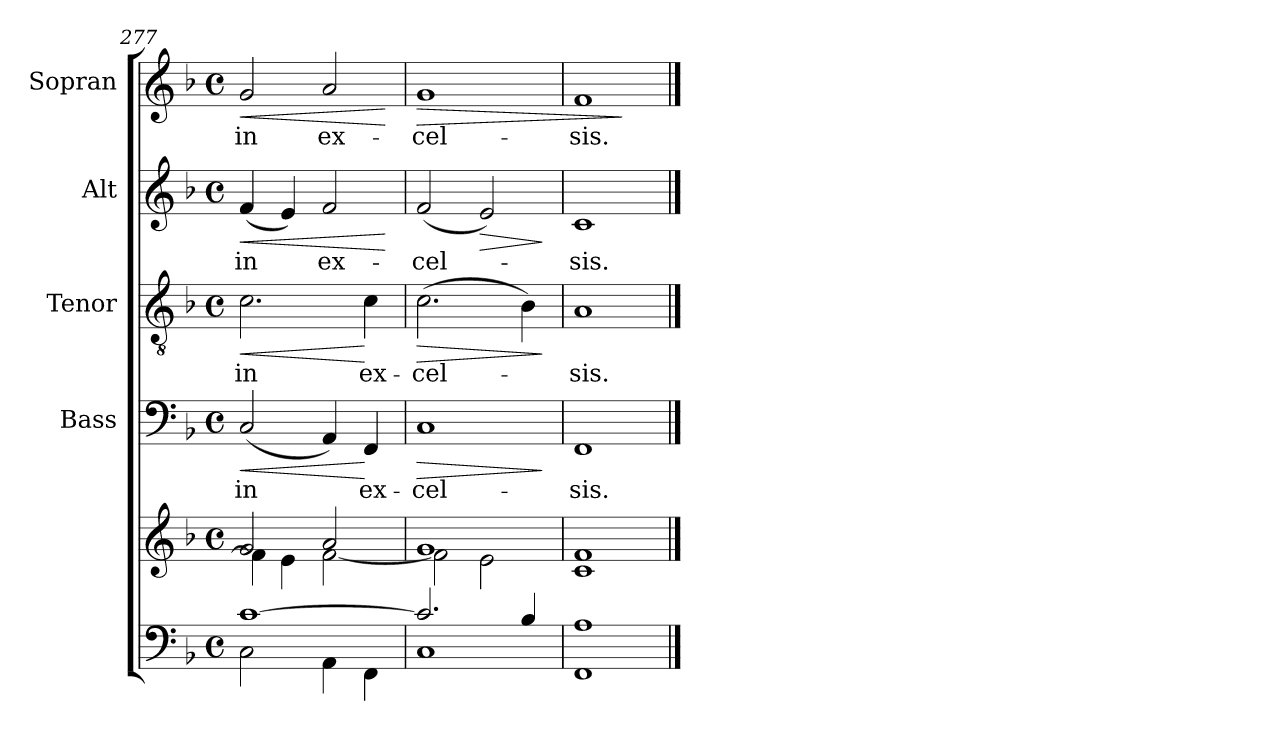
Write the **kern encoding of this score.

**kern	**kern	**kern	**text	**dynam	**kern	**text	**dynam	**kern	**text	**dynam	**kern	**text	**dynam
*part5	*part5	*part4	*part4	*part4	*part3	*part3	*part3	*part2	*part2	*part2	*part1	*part1	*part1
*staff6	*staff5	*staff4	*staff4	*staff4	*staff3	*staff3	*staff3	*staff2	*staff2	*staff2	*staff1	*staff1	*staff1
*	*	*I"Bass	*	*	*I"Tenor	*	*	*I"Alt	*	*	*I"Sopran	*	*
*	*	*I'B.	*	*	*I'T.	*	*	*I'A.	*	*	*I'S.	*	*
*clefF4	*clefG2	*clefF4	*	*	*clefGv2	*	*	*clefG2	*	*	*clefG2	*	*
*k[b-]	*k[b-]	*k[b-]	*	*	*k[b-]	*	*	*k[b-]	*	*	*k[b-]	*	*
*F:	*F:	*F:	*	*	*F:	*	*	*F:	*	*	*F:	*	*
*M4/4	*M4/4	*M4/4	*	*	*M4/4	*	*	*M4/4	*	*	*M4/4	*	*
*met(c)	*met(c)	*met(c)	*	*	*met(c)	*	*	*met(c)	*	*	*met(c)	*	*
=277	=277	=277	=277	=277	=277	=277	=277	=277	=277	=277	=277	=277	=277
*^	*^	*	*	*	*	*	*	*	*	*	*	*	*
!	!	!	!	!	!LO:LY:b	!LO:HP:b	!	!LO:LY:b	!LO:HP:b	!	!LO:LY:b	!LO:HP:b	!	!LO:LY:b	!LO:HP:b
[>1c	2C\	2g/	4f\]	(<2C/	in	<	2.c\	in	<	(<4f/	in	<	2g/	in	<
.	.	.	4e\	.	.	.	.	.	.	4e/)	.	.	.	.	.
!	!	!	!	!	!	!	!	!	!	!	!LO:LY:b	!	!	!LO:LY:b	!
.	4AA\	2a/	[<2f\	4AA/)	.	.	.	.	.	2f/	ex-	.	2a/	ex-	.
!	!	!	!	!	!LO:LY:b	!	!	!LO:LY:b	!	!	!	!	!	!	!
.	4FF\	.	.	4FF/	ex-	[	4c\	ex-	[	.	.	.	.	.	.
*v	*v	*	*	*	*	*	*	*	*	*	*	*	*	*	*
*	*v	*v	*	*	*	*	*	*	*	*	*	*	*	*
.	.	.	.	.	.	.	.	.	.	[	.	.	[
=278	=278	=278	=278	=278	=278	=278	=278	=278	=278	=278	=278	=278	=278
*^	*^	*	*	*	*	*	*	*	*	*	*	*	*
!	!	!	!	!	!LO:LY:b	!LO:HP:b	!	!LO:LY:b	!LO:HP:b	!	!LO:LY:b	!	!	!LO:LY:b	!LO:HP:b
2.c/]	1C	1g	2f\]	1C	-cel-	>	(>2.c\	-cel-	>	(<2f/	-cel-	.	1g	-cel-	>
!	!	!	!	!	!	!	!	!	!	!	!	!LO:HP:b	!	!	!
.	.	.	2e\	.	.	.	.	.	.	2e/)	.	>	.	.	.
4B-/	.	.	.	.	.	.	4B-\)	.	.	.	.	.	.	.	.
*v	*v	*	*	*	*	*	*	*	*	*	*	*	*	*	*
*	*v	*v	*	*	*	*	*	*	*	*	*	*	*	*
.	.	.	.	]	.	.	]	.	.	]	.	.	.
=279	=279	=279	=279	=279	=279	=279	=279	=279	=279	=279	=279	=279	=279
*^	*^	*	*	*	*	*	*	*	*	*	*	*	*
!	!	!	!	!	!LO:LY:b	!	!	!LO:LY:b	!	!	!LO:LY:b	!	!	!LO:LY:b	!
1A	1FF	1f	1c	1FF	-sis.	.	1A	-sis.	.	1c	-sis.	.	1f	-sis.	.
*v	*v	*	*	*	*	*	*	*	*	*	*	*	*	*	*
*	*v	*v	*	*	*	*	*	*	*	*	*	*	*	*
.	.	.	.	.	.	.	.	.	.	.	.	.	]
==	==	==	==	==	==	==	==	==	==	==	==	==	==
*-	*-	*-	*-	*-	*-	*-	*-	*-	*-	*-	*-	*-	*-
